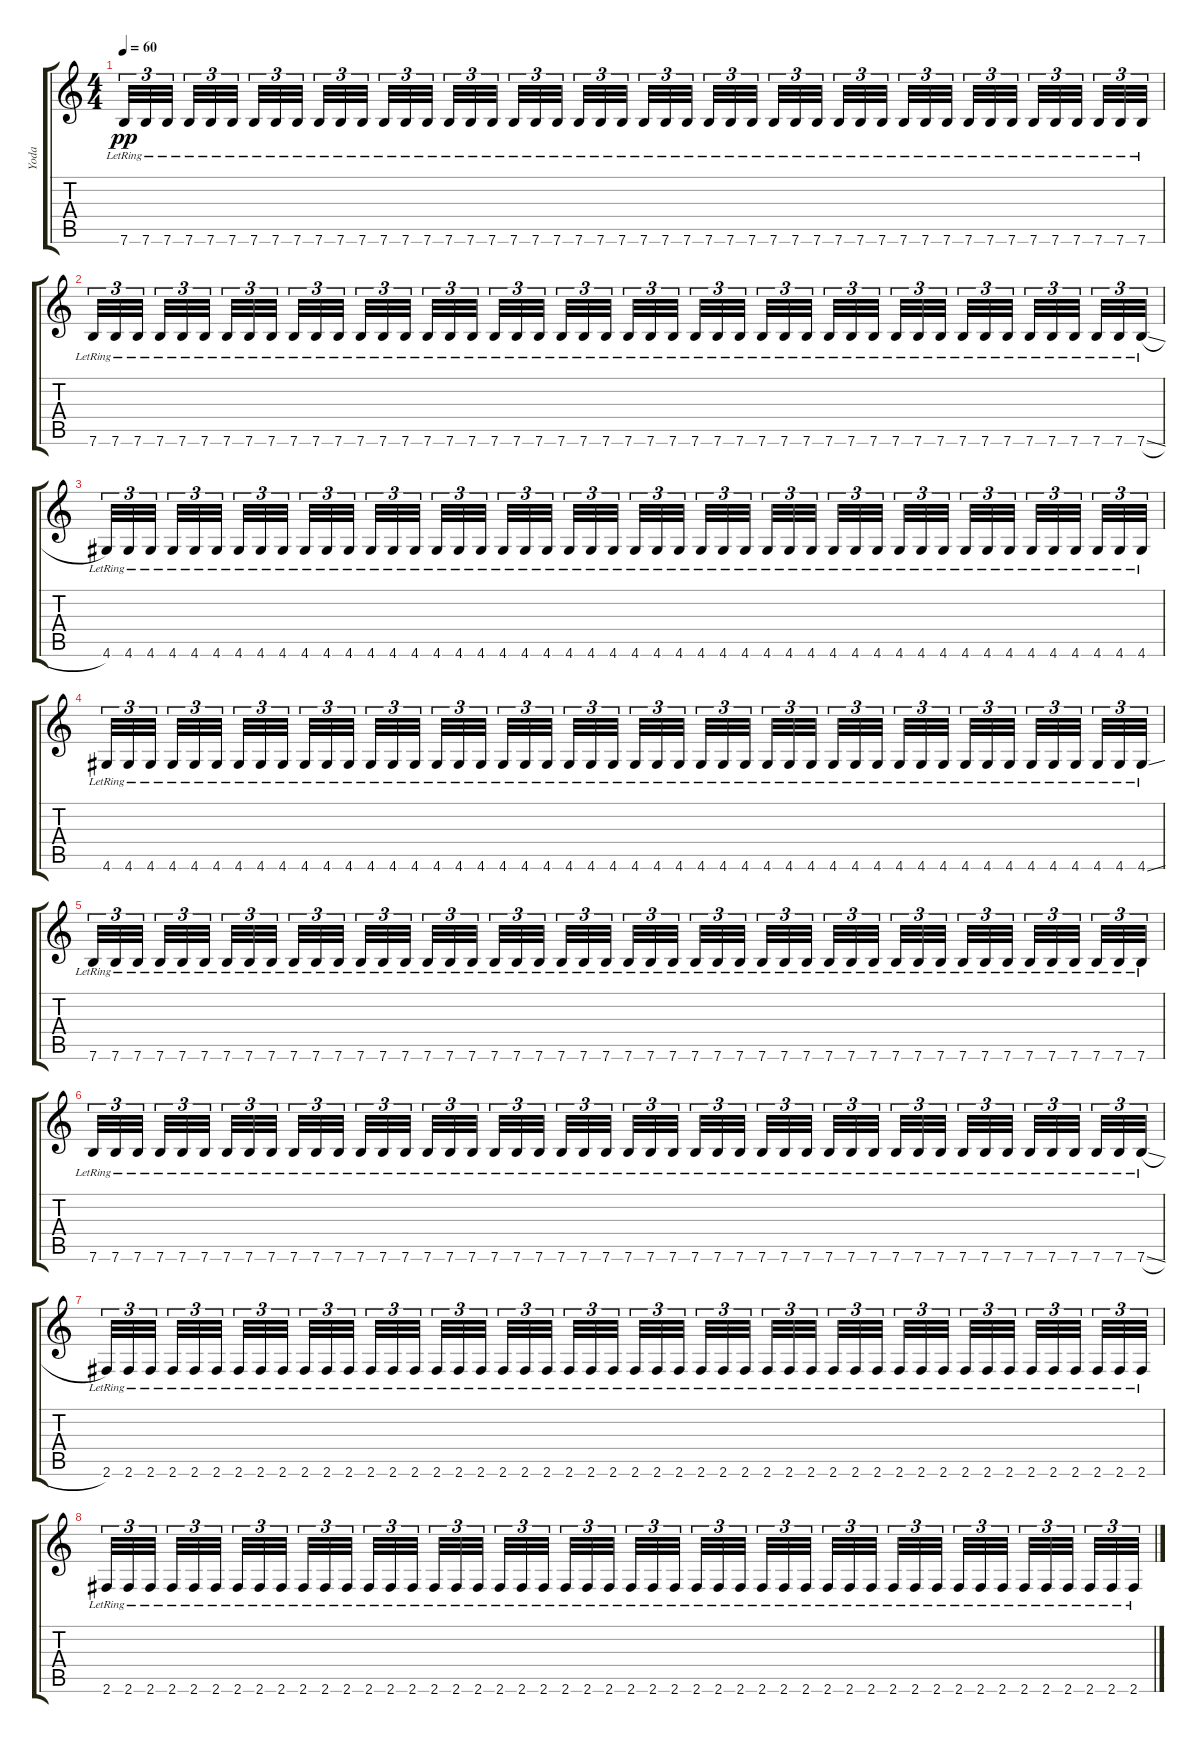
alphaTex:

\track ("Yoda" "Yoda") {instrument electricguitarjazz}
\staff {score tabs}
\tuning (E4 B3 G3 D3 A2 E2) {hide}
\ts (4 4)
\section ("" "")
\tempo 60
\clef g2
\ks c
7.6{lr}.32{tu (3 2) dy pp} 7.6{lr}.32{tu (3 2)} 7.6{lr}.32{tu (3 2) beam splitsecondary} 7.6{lr}.32{tu (3 2)} 7.6{lr}.32{tu (3 2)} 7.6{lr}.32{tu (3 2) beam splitsecondary} 7.6{lr}.32{tu (3 2)} 7.6{lr}.32{tu (3 2)} 7.6{lr}.32{tu (3 2) beam splitsecondary} 7.6{lr}.32{tu (3 2)} 7.6{lr}.32{tu (3 2)} 7.6{lr}.32{tu (3 2)} 7.6{lr}.32{tu (3 2)} 7.6{lr}.32{tu (3 2)} 7.6{lr}.32{tu (3 2) beam splitsecondary} 7.6{lr}.32{tu (3 2)} 7.6{lr}.32{tu (3 2)} 7.6{lr}.32{tu (3 2) beam splitsecondary} 7.6{lr}.32{tu (3 2)} 7.6{lr}.32{tu (3 2)} 7.6{lr}.32{tu (3 2) beam splitsecondary} 7.6{lr}.32{tu (3 2)} 7.6{lr}.32{tu (3 2)} 7.6{lr}.32{tu (3 2)} 7.6{lr}.32{tu (3 2)} 7.6{lr}.32{tu (3 2)} 7.6{lr}.32{tu (3 2) beam splitsecondary} 7.6{lr}.32{tu (3 2)} 7.6{lr}.32{tu (3 2)} 7.6{lr}.32{tu (3 2) beam splitsecondary} 7.6{lr}.32{tu (3 2)} 7.6{lr}.32{tu (3 2)} 7.6{lr}.32{tu (3 2) beam splitsecondary} 7.6{lr}.32{tu (3 2)} 7.6{lr}.32{tu (3 2)} 7.6{lr}.32{tu (3 2)} 7.6{lr}.32{tu (3 2)} 7.6{lr}.32{tu (3 2)} 7.6{lr}.32{tu (3 2) beam splitsecondary} 7.6{lr}.32{tu (3 2)} 7.6{lr}.32{tu (3 2)} 7.6{lr}.32{tu (3 2) beam splitsecondary} 7.6{lr}.32{tu (3 2)} 7.6{lr}.32{tu (3 2)} 7.6{lr}.32{tu (3 2) beam splitsecondary} 7.6{lr}.32{tu (3 2)} 7.6{lr}.32{tu (3 2)} 7.6{lr}.32{tu (3 2)} |
7.6{lr}.32{tu (3 2)} 7.6{lr}.32{tu (3 2)} 7.6{lr}.32{tu (3 2) beam splitsecondary} 7.6{lr}.32{tu (3 2)} 7.6{lr}.32{tu (3 2)} 7.6{lr}.32{tu (3 2) beam splitsecondary} 7.6{lr}.32{tu (3 2)} 7.6{lr}.32{tu (3 2)} 7.6{lr}.32{tu (3 2) beam splitsecondary} 7.6{lr}.32{tu (3 2)} 7.6{lr}.32{tu (3 2)} 7.6{lr}.32{tu (3 2)} 7.6{lr}.32{tu (3 2)} 7.6{lr}.32{tu (3 2)} 7.6{lr}.32{tu (3 2) beam splitsecondary} 7.6{lr}.32{tu (3 2)} 7.6{lr}.32{tu (3 2)} 7.6{lr}.32{tu (3 2) beam splitsecondary} 7.6{lr}.32{tu (3 2)} 7.6{lr}.32{tu (3 2)} 7.6{lr}.32{tu (3 2) beam splitsecondary} 7.6{lr}.32{tu (3 2)} 7.6{lr}.32{tu (3 2)} 7.6{lr}.32{tu (3 2)} 7.6{lr}.32{tu (3 2)} 7.6{lr}.32{tu (3 2)} 7.6{lr}.32{tu (3 2) beam splitsecondary} 7.6{lr}.32{tu (3 2)} 7.6{lr}.32{tu (3 2)} 7.6{lr}.32{tu (3 2) beam splitsecondary} 7.6{lr}.32{tu (3 2)} 7.6{lr}.32{tu (3 2)} 7.6{lr}.32{tu (3 2) beam splitsecondary} 7.6{lr}.32{tu (3 2)} 7.6{lr}.32{tu (3 2)} 7.6{lr}.32{tu (3 2)} 7.6{lr}.32{tu (3 2)} 7.6{lr}.32{tu (3 2)} 7.6{lr}.32{tu (3 2) beam splitsecondary} 7.6{lr}.32{tu (3 2)} 7.6{lr}.32{tu (3 2)} 7.6{lr}.32{tu (3 2) beam splitsecondary} 7.6{lr}.32{tu (3 2)} 7.6{lr}.32{tu (3 2)} 7.6{lr}.32{tu (3 2) beam splitsecondary} 7.6{lr}.32{tu (3 2)} 7.6{lr}.32{tu (3 2)} 7.6{sl lr}.32{tu (3 2)} |
4.6{lr}.32{tu (3 2)} 4.6{lr}.32{tu (3 2)} 4.6{lr}.32{tu (3 2) beam splitsecondary} 4.6{lr}.32{tu (3 2)} 4.6{lr}.32{tu (3 2)} 4.6{lr}.32{tu (3 2) beam splitsecondary} 4.6{lr}.32{tu (3 2)} 4.6{lr}.32{tu (3 2)} 4.6{lr}.32{tu (3 2) beam splitsecondary} 4.6{lr}.32{tu (3 2)} 4.6{lr}.32{tu (3 2)} 4.6{lr}.32{tu (3 2)} 4.6{lr}.32{tu (3 2)} 4.6{lr}.32{tu (3 2)} 4.6{lr}.32{tu (3 2) beam splitsecondary} 4.6{lr}.32{tu (3 2)} 4.6{lr}.32{tu (3 2)} 4.6{lr}.32{tu (3 2) beam splitsecondary} 4.6{lr}.32{tu (3 2)} 4.6{lr}.32{tu (3 2)} 4.6{lr}.32{tu (3 2) beam splitsecondary} 4.6{lr}.32{tu (3 2)} 4.6{lr}.32{tu (3 2)} 4.6{lr}.32{tu (3 2)} 4.6{lr}.32{tu (3 2)} 4.6{lr}.32{tu (3 2)} 4.6{lr}.32{tu (3 2) beam splitsecondary} 4.6{lr}.32{tu (3 2)} 4.6{lr}.32{tu (3 2)} 4.6{lr}.32{tu (3 2) beam splitsecondary} 4.6{lr}.32{tu (3 2)} 4.6{lr}.32{tu (3 2)} 4.6{lr}.32{tu (3 2) beam splitsecondary} 4.6{lr}.32{tu (3 2)} 4.6{lr}.32{tu (3 2)} 4.6{lr}.32{tu (3 2)} 4.6{lr}.32{tu (3 2)} 4.6{lr}.32{tu (3 2)} 4.6{lr}.32{tu (3 2) beam splitsecondary} 4.6{lr}.32{tu (3 2)} 4.6{lr}.32{tu (3 2)} 4.6{lr}.32{tu (3 2) beam splitsecondary} 4.6{lr}.32{tu (3 2)} 4.6{lr}.32{tu (3 2)} 4.6{lr}.32{tu (3 2) beam splitsecondary} 4.6{lr}.32{tu (3 2)} 4.6{lr}.32{tu (3 2)} 4.6{lr}.32{tu (3 2)} |
4.6{lr}.32{tu (3 2)} 4.6{lr}.32{tu (3 2)} 4.6{lr}.32{tu (3 2) beam splitsecondary} 4.6{lr}.32{tu (3 2)} 4.6{lr}.32{tu (3 2)} 4.6{lr}.32{tu (3 2) beam splitsecondary} 4.6{lr}.32{tu (3 2)} 4.6{lr}.32{tu (3 2)} 4.6{lr}.32{tu (3 2) beam splitsecondary} 4.6{lr}.32{tu (3 2)} 4.6{lr}.32{tu (3 2)} 4.6{lr}.32{tu (3 2)} 4.6{lr}.32{tu (3 2)} 4.6{lr}.32{tu (3 2)} 4.6{lr}.32{tu (3 2) beam splitsecondary} 4.6{lr}.32{tu (3 2)} 4.6{lr}.32{tu (3 2)} 4.6{lr}.32{tu (3 2) beam splitsecondary} 4.6{lr}.32{tu (3 2)} 4.6{lr}.32{tu (3 2)} 4.6{lr}.32{tu (3 2) beam splitsecondary} 4.6{lr}.32{tu (3 2)} 4.6{lr}.32{tu (3 2)} 4.6{lr}.32{tu (3 2)} 4.6{lr}.32{tu (3 2)} 4.6{lr}.32{tu (3 2)} 4.6{lr}.32{tu (3 2) beam splitsecondary} 4.6{lr}.32{tu (3 2)} 4.6{lr}.32{tu (3 2)} 4.6{lr}.32{tu (3 2) beam splitsecondary} 4.6{lr}.32{tu (3 2)} 4.6{lr}.32{tu (3 2)} 4.6{lr}.32{tu (3 2) beam splitsecondary} 4.6{lr}.32{tu (3 2)} 4.6{lr}.32{tu (3 2)} 4.6{lr}.32{tu (3 2)} 4.6{lr}.32{tu (3 2)} 4.6{lr}.32{tu (3 2)} 4.6{lr}.32{tu (3 2) beam splitsecondary} 4.6{lr}.32{tu (3 2)} 4.6{lr}.32{tu (3 2)} 4.6{lr}.32{tu (3 2) beam splitsecondary} 4.6{lr}.32{tu (3 2)} 4.6{lr}.32{tu (3 2)} 4.6{lr}.32{tu (3 2) beam splitsecondary} 4.6{lr}.32{tu (3 2)} 4.6{lr}.32{tu (3 2)} 4.6{ss lr}.32{tu (3 2)} |
7.6{lr}.32{tu (3 2)} 7.6{lr}.32{tu (3 2)} 7.6{lr}.32{tu (3 2) beam splitsecondary} 7.6{lr}.32{tu (3 2)} 7.6{lr}.32{tu (3 2)} 7.6{lr}.32{tu (3 2) beam splitsecondary} 7.6{lr}.32{tu (3 2)} 7.6{lr}.32{tu (3 2)} 7.6{lr}.32{tu (3 2) beam splitsecondary} 7.6{lr}.32{tu (3 2)} 7.6{lr}.32{tu (3 2)} 7.6{lr}.32{tu (3 2)} 7.6{lr}.32{tu (3 2)} 7.6{lr}.32{tu (3 2)} 7.6{lr}.32{tu (3 2) beam splitsecondary} 7.6{lr}.32{tu (3 2)} 7.6{lr}.32{tu (3 2)} 7.6{lr}.32{tu (3 2) beam splitsecondary} 7.6{lr}.32{tu (3 2)} 7.6{lr}.32{tu (3 2)} 7.6{lr}.32{tu (3 2) beam splitsecondary} 7.6{lr}.32{tu (3 2)} 7.6{lr}.32{tu (3 2)} 7.6{lr}.32{tu (3 2)} 7.6{lr}.32{tu (3 2)} 7.6{lr}.32{tu (3 2)} 7.6{lr}.32{tu (3 2) beam splitsecondary} 7.6{lr}.32{tu (3 2)} 7.6{lr}.32{tu (3 2)} 7.6{lr}.32{tu (3 2) beam splitsecondary} 7.6{lr}.32{tu (3 2)} 7.6{lr}.32{tu (3 2)} 7.6{lr}.32{tu (3 2) beam splitsecondary} 7.6{lr}.32{tu (3 2)} 7.6{lr}.32{tu (3 2)} 7.6{lr}.32{tu (3 2)} 7.6{lr}.32{tu (3 2)} 7.6{lr}.32{tu (3 2)} 7.6{lr}.32{tu (3 2) beam splitsecondary} 7.6{lr}.32{tu (3 2)} 7.6{lr}.32{tu (3 2)} 7.6{lr}.32{tu (3 2) beam splitsecondary} 7.6{lr}.32{tu (3 2)} 7.6{lr}.32{tu (3 2)} 7.6{lr}.32{tu (3 2) beam splitsecondary} 7.6{lr}.32{tu (3 2)} 7.6{lr}.32{tu (3 2)} 7.6{lr}.32{tu (3 2)} |
7.6{lr}.32{tu (3 2)} 7.6{lr}.32{tu (3 2)} 7.6{lr}.32{tu (3 2) beam splitsecondary} 7.6{lr}.32{tu (3 2)} 7.6{lr}.32{tu (3 2)} 7.6{lr}.32{tu (3 2) beam splitsecondary} 7.6{lr}.32{tu (3 2)} 7.6{lr}.32{tu (3 2)} 7.6{lr}.32{tu (3 2) beam splitsecondary} 7.6{lr}.32{tu (3 2)} 7.6{lr}.32{tu (3 2)} 7.6{lr}.32{tu (3 2)} 7.6{lr}.32{tu (3 2)} 7.6{lr}.32{tu (3 2)} 7.6{lr}.32{tu (3 2) beam splitsecondary} 7.6{lr}.32{tu (3 2)} 7.6{lr}.32{tu (3 2)} 7.6{lr}.32{tu (3 2) beam splitsecondary} 7.6{lr}.32{tu (3 2)} 7.6{lr}.32{tu (3 2)} 7.6{lr}.32{tu (3 2) beam splitsecondary} 7.6{lr}.32{tu (3 2)} 7.6{lr}.32{tu (3 2)} 7.6{lr}.32{tu (3 2)} 7.6{lr}.32{tu (3 2)} 7.6{lr}.32{tu (3 2)} 7.6{lr}.32{tu (3 2) beam splitsecondary} 7.6{lr}.32{tu (3 2)} 7.6{lr}.32{tu (3 2)} 7.6{lr}.32{tu (3 2) beam splitsecondary} 7.6{lr}.32{tu (3 2)} 7.6{lr}.32{tu (3 2)} 7.6{lr}.32{tu (3 2) beam splitsecondary} 7.6{lr}.32{tu (3 2)} 7.6{lr}.32{tu (3 2)} 7.6{lr}.32{tu (3 2)} 7.6{lr}.32{tu (3 2)} 7.6{lr}.32{tu (3 2)} 7.6{lr}.32{tu (3 2) beam splitsecondary} 7.6{lr}.32{tu (3 2)} 7.6{lr}.32{tu (3 2)} 7.6{lr}.32{tu (3 2) beam splitsecondary} 7.6{lr}.32{tu (3 2)} 7.6{lr}.32{tu (3 2)} 7.6{lr}.32{tu (3 2) beam splitsecondary} 7.6{lr}.32{tu (3 2)} 7.6{lr}.32{tu (3 2)} 7.6{sl lr}.32{tu (3 2)} |
2.6{lr}.32{tu (3 2)} 2.6{lr}.32{tu (3 2)} 2.6{lr}.32{tu (3 2) beam splitsecondary} 2.6{lr}.32{tu (3 2)} 2.6{lr}.32{tu (3 2)} 2.6{lr}.32{tu (3 2) beam splitsecondary} 2.6{lr}.32{tu (3 2)} 2.6{lr}.32{tu (3 2)} 2.6{lr}.32{tu (3 2) beam splitsecondary} 2.6{lr}.32{tu (3 2)} 2.6{lr}.32{tu (3 2)} 2.6{lr}.32{tu (3 2)} 2.6{lr}.32{tu (3 2)} 2.6{lr}.32{tu (3 2)} 2.6{lr}.32{tu (3 2) beam splitsecondary} 2.6{lr}.32{tu (3 2)} 2.6{lr}.32{tu (3 2)} 2.6{lr}.32{tu (3 2) beam splitsecondary} 2.6{lr}.32{tu (3 2)} 2.6{lr}.32{tu (3 2)} 2.6{lr}.32{tu (3 2) beam splitsecondary} 2.6{lr}.32{tu (3 2)} 2.6{lr}.32{tu (3 2)} 2.6{lr}.32{tu (3 2)} 2.6{lr}.32{tu (3 2)} 2.6{lr}.32{tu (3 2)} 2.6{lr}.32{tu (3 2) beam splitsecondary} 2.6{lr}.32{tu (3 2)} 2.6{lr}.32{tu (3 2)} 2.6{lr}.32{tu (3 2) beam splitsecondary} 2.6{lr}.32{tu (3 2)} 2.6{lr}.32{tu (3 2)} 2.6{lr}.32{tu (3 2) beam splitsecondary} 2.6{lr}.32{tu (3 2)} 2.6{lr}.32{tu (3 2)} 2.6{lr}.32{tu (3 2)} 2.6{lr}.32{tu (3 2)} 2.6{lr}.32{tu (3 2)} 2.6{lr}.32{tu (3 2) beam splitsecondary} 2.6{lr}.32{tu (3 2)} 2.6{lr}.32{tu (3 2)} 2.6{lr}.32{tu (3 2) beam splitsecondary} 2.6{lr}.32{tu (3 2)} 2.6{lr}.32{tu (3 2)} 2.6{lr}.32{tu (3 2) beam splitsecondary} 2.6{lr}.32{tu (3 2)} 2.6{lr}.32{tu (3 2)} 2.6{lr}.32{tu (3 2)} |
2.6{lr}.32{tu (3 2)} 2.6{lr}.32{tu (3 2)} 2.6{lr}.32{tu (3 2) beam splitsecondary} 2.6{lr}.32{tu (3 2)} 2.6{lr}.32{tu (3 2)} 2.6{lr}.32{tu (3 2) beam splitsecondary} 2.6{lr}.32{tu (3 2)} 2.6{lr}.32{tu (3 2)} 2.6{lr}.32{tu (3 2) beam splitsecondary} 2.6{lr}.32{tu (3 2)} 2.6{lr}.32{tu (3 2)} 2.6{lr}.32{tu (3 2)} 2.6{lr}.32{tu (3 2)} 2.6{lr}.32{tu (3 2)} 2.6{lr}.32{tu (3 2) beam splitsecondary} 2.6{lr}.32{tu (3 2)} 2.6{lr}.32{tu (3 2)} 2.6{lr}.32{tu (3 2) beam splitsecondary} 2.6{lr}.32{tu (3 2)} 2.6{lr}.32{tu (3 2)} 2.6{lr}.32{tu (3 2) beam splitsecondary} 2.6{lr}.32{tu (3 2)} 2.6{lr}.32{tu (3 2)} 2.6{lr}.32{tu (3 2)} 2.6{lr}.32{tu (3 2)} 2.6{lr}.32{tu (3 2)} 2.6{lr}.32{tu (3 2) beam splitsecondary} 2.6{lr}.32{tu (3 2)} 2.6{lr}.32{tu (3 2)} 2.6{lr}.32{tu (3 2) beam splitsecondary} 2.6{lr}.32{tu (3 2)} 2.6{lr}.32{tu (3 2)} 2.6{lr}.32{tu (3 2) beam splitsecondary} 2.6{lr}.32{tu (3 2)} 2.6{lr}.32{tu (3 2)} 2.6{lr}.32{tu (3 2)} 2.6{lr}.32{tu (3 2)} 2.6{lr}.32{tu (3 2)} 2.6{lr}.32{tu (3 2) beam splitsecondary} 2.6{lr}.32{tu (3 2)} 2.6{lr}.32{tu (3 2)} 2.6{lr}.32{tu (3 2) beam splitsecondary} 2.6{lr}.32{tu (3 2)} 2.6{lr}.32{tu (3 2)} 2.6{lr}.32{tu (3 2) beam splitsecondary} 2.6{lr}.32{tu (3 2)} 2.6{lr}.32{tu (3 2)} 2.6{sl lr}.32{tu (3 2)}
